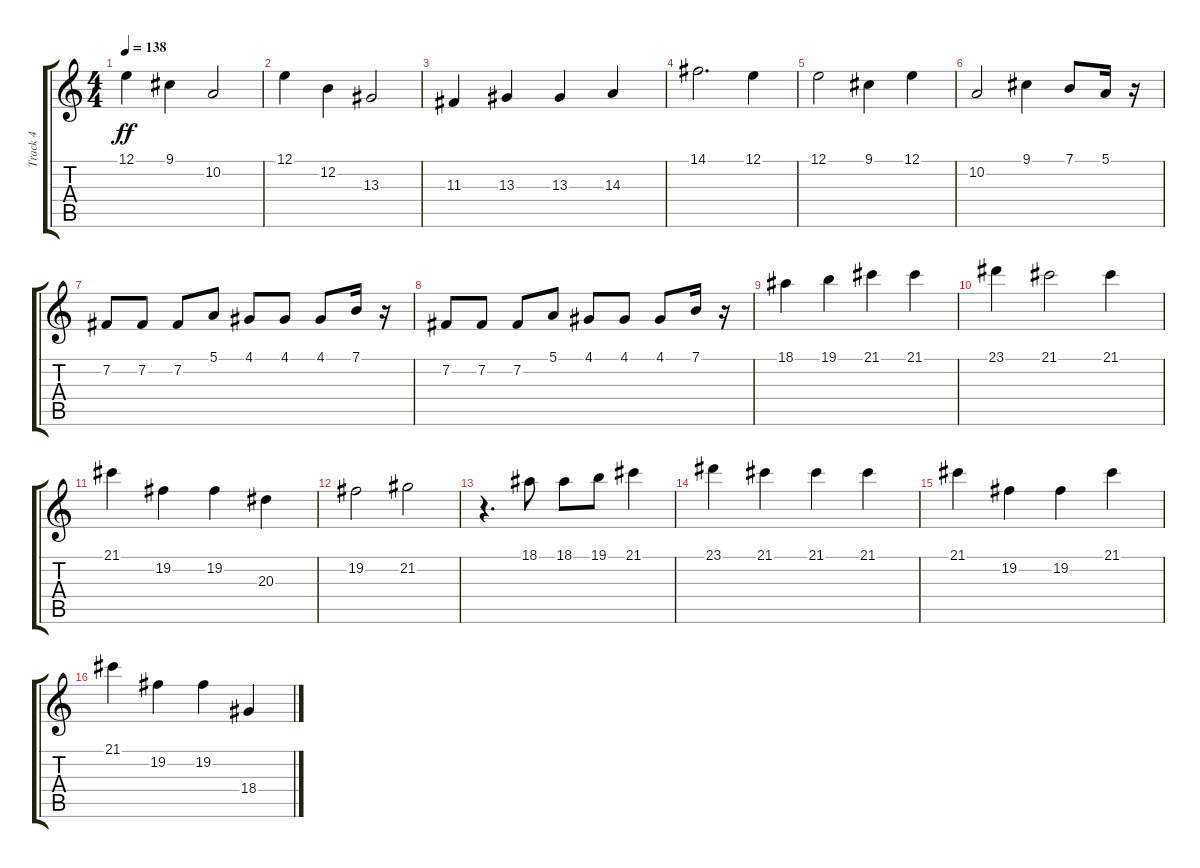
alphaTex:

\track ("Track 4" "Track 4") {instrument stringensemble1}
\staff {score tabs}
\tuning (E4 B3 G3 D3 A2 E2) {hide}
\ts (4 4)
\tempo 138
\clef g2
\ks c
12.1.4{dy ff} 9.1.4 10.2.2 |
12.1.4 12.2.4 13.3.2 |
11.3.4 13.3.4 13.3.4 14.3.4 |
14.1.2{d} 12.1.4 |
12.1.2 9.1.4 12.1.4 |
10.2.2 9.1.4 7.1.8 5.1.16 r.16 |
7.2.8 7.2.8 7.2.8 5.1.8 4.1.8 4.1.8 4.1.8 7.1.16 r.16 |
7.2.8 7.2.8 7.2.8 5.1.8 4.1.8 4.1.8 4.1.8 7.1.16 r.16 |
18.1.4 19.1.4 21.1.4 21.1.4 |
23.1.4 21.1.2 21.1.4 |
21.1.4 19.2.4 19.2.4 20.3.4 |
19.2.2 21.2.2 |
r.4{d} 18.1.8 18.1.8 19.1.8 21.1.4 |
23.1.4 21.1.4 21.1.4 21.1.4 |
21.1.4 19.2.4 19.2.4 21.1.4 |
21.1.4 19.2.4 19.2.4 18.4.4
